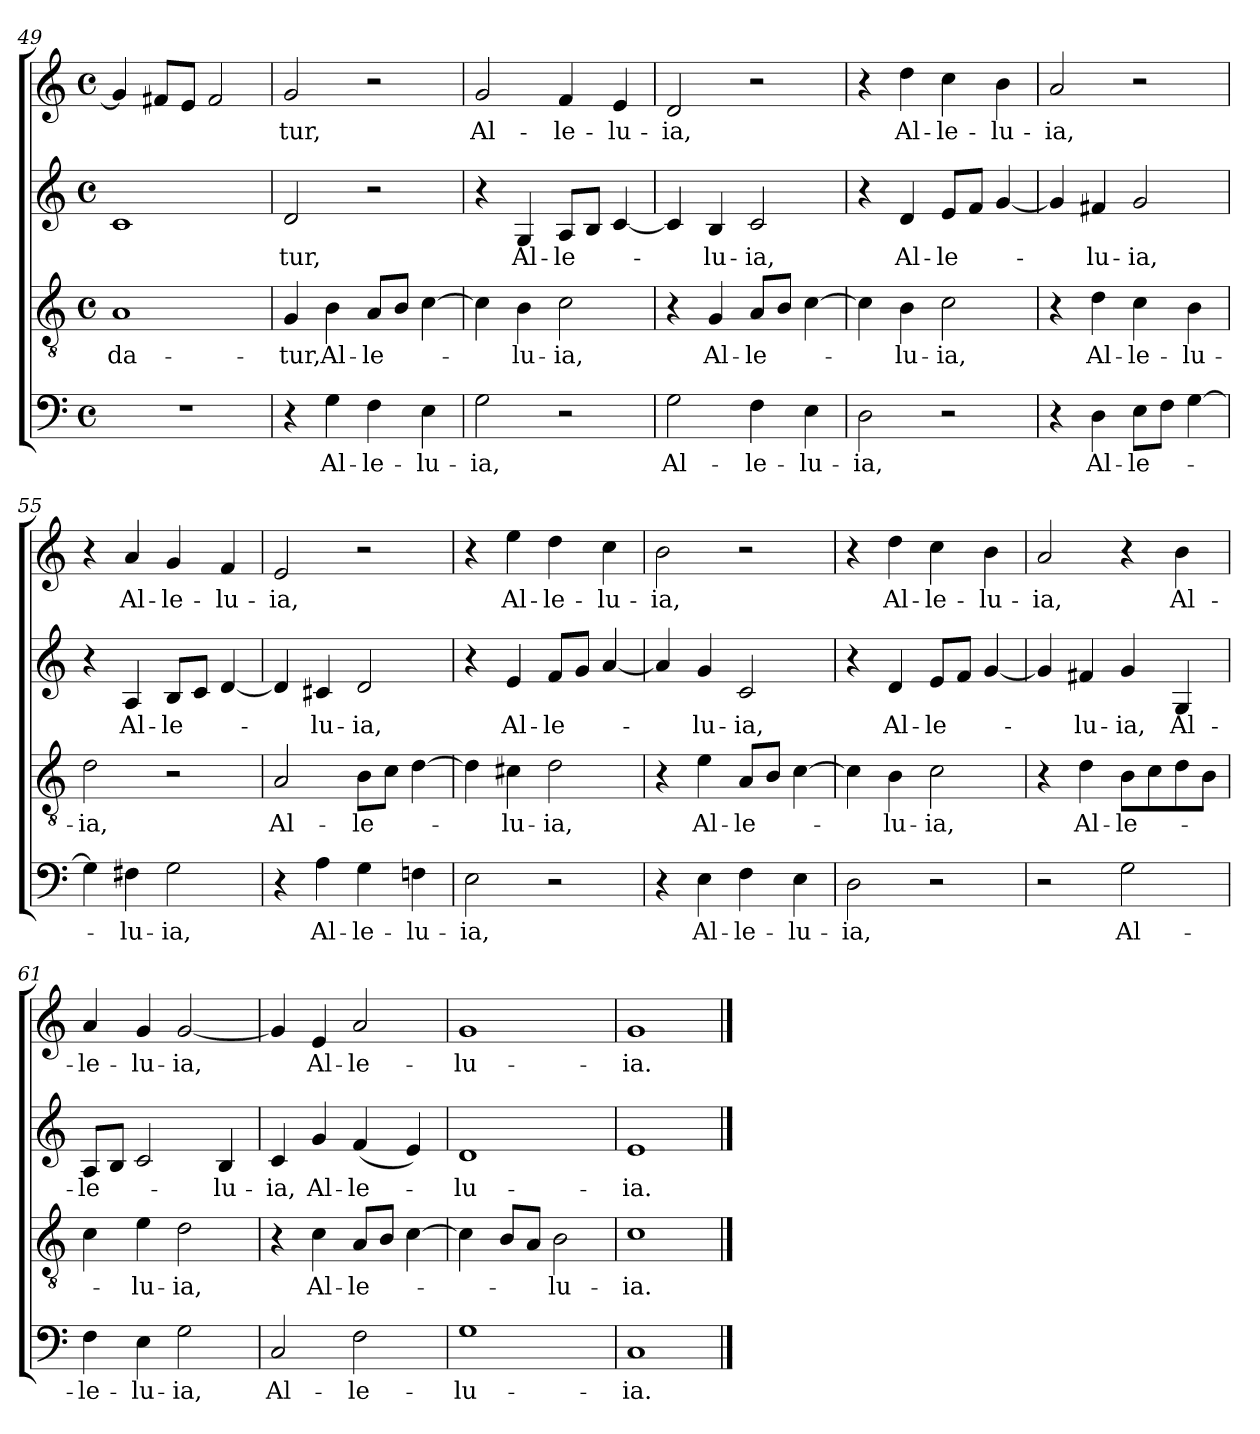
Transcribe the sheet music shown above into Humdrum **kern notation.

**kern	**text	**kern	**text	**kern	**text	**kern	**text
*part4	*part4	*part3	*part3	*part2	*part2	*part1	*part1
*staff4	*staff4	*staff3	*staff3	*staff2	*staff2	*staff1	*staff1
*clefF4	*	*clefGv2	*	*clefG2	*	*clefG2	*
*k[]	*	*k[]	*	*k[]	*	*k[]	*
*C:	*	*C:	*	*C:	*	*C:	*
*M4/4	*	*M4/4	*	*M4/4	*	*M4/4	*
*met(c)	*	*met(c)	*	*met(c)	*	*met(c)	*
=49	=49	=49	=49	=49	=49	=49	=49
1r	.	1A	da-	1c	.	4g/]	.
.	.	.	.	.	.	8f#X/L	.
.	.	.	.	.	.	8e/J	.
.	.	.	.	.	.	2f#/	.
=50	=50	=50	=50	=50	=50	=50	=50
4r	.	4G/	-tur,	2d/	-tur,	2g/	-tur,
4G\	Al-	4B\	Al-	.	.	.	.
4F\	-le-	8A/L	-le-	2r	.	2r	.
.	.	8B/J	.	.	.	.	.
4E\	-lu-	[4c\	.	.	.	.	.
!!LO:PB:g=z
=51	=51	=51	=51	=51	=51	=51	=51
2G\	-ia,	4c\]	.	4r	.	2g/	Al-
.	.	4B\	-lu-	4G/	Al-	.	.
2r	.	2c\	-ia,	8A/L	-le-	4f/	-le-
.	.	.	.	8B/J	.	.	.
.	.	.	.	[4c/	.	4e/	-lu-
=52	=52	=52	=52	=52	=52	=52	=52
2G\	Al-	4r	.	4c/]	.	2d/	-ia,
.	.	4G/	Al-	4B/	-lu-	.	.
4F\	-le-	8A/L	-le-	2c/	-ia,	2r	.
.	.	8B/J	.	.	.	.	.
4E\	-lu-	[4c\	.	.	.	.	.
=53	=53	=53	=53	=53	=53	=53	=53
2D\	-ia,	4c\]	.	4r	.	4r	.
.	.	4B\	-lu-	4d/	Al-	4dd\	Al-
2r	.	2c\	-ia,	8e/L	-le-	4cc\	-le-
.	.	.	.	8f/J	.	.	.
.	.	.	.	[4g/	.	4b\	-lu-
=54	=54	=54	=54	=54	=54	=54	=54
4r	.	4r	.	4g/]	.	2a/	-ia,
4D\	Al-	4d\	Al-	4f#X/	-lu-	.	.
8E\L	-le-	4c\	-le-	2g/	-ia,	2r	.
8F\J	.	.	.	.	.	.	.
[4G\	.	4B\	-lu-	.	.	.	.
=55	=55	=55	=55	=55	=55	=55	=55
4G\]	.	2d\	-ia,	4r	.	4r	.
4F#X\	-lu-	.	.	4A/	Al-	4a/	Al-
2G\	-ia,	2r	.	8B/L	-le-	4g/	-le-
.	.	.	.	8c/J	.	.	.
.	.	.	.	[4d/	.	4f/	-lu-
!!LO:LB:g=z
=56	=56	=56	=56	=56	=56	=56	=56
4r	.	2A/	Al-	4d/]	.	2e/	-ia,
4A\	Al-	.	.	4c#X/	-lu-	.	.
4G\	-le-	8B\L	-le-	2d/	-ia,	2r	.
.	.	8c\J	.	.	.	.	.
4Fn\	-lu-	[4d\	.	.	.	.	.
=57	=57	=57	=57	=57	=57	=57	=57
2E\	-ia,	4d\]	.	4r	.	4r	.
.	.	4c#X\	-lu-	4e/	Al-	4ee\	Al-
2r	.	2d\	-ia,	8f/L	-le-	4dd\	-le-
.	.	.	.	8g/J	.	.	.
.	.	.	.	[4a/	.	4cc\	-lu-
=58	=58	=58	=58	=58	=58	=58	=58
4r	.	4r	.	4a/]	.	2b\	-ia,
4E\	Al-	4e\	Al-	4g/	-lu-	.	.
4F\	-le-	8A/L	-le-	2c/	-ia,	2r	.
.	.	8B/J	.	.	.	.	.
4E\	-lu-	[4c\	.	.	.	.	.
=59	=59	=59	=59	=59	=59	=59	=59
2D\	-ia,	4c\]	.	4r	.	4r	.
.	.	4B\	-lu-	4d/	Al-	4dd\	Al-
2r	.	2c\	-ia,	8e/L	-le-	4cc\	-le-
.	.	.	.	8f/J	.	.	.
.	.	.	.	[4g/	.	4b\	-lu-
=60	=60	=60	=60	=60	=60	=60	=60
2r	.	4r	.	4g/]	.	2a/	-ia,
.	.	4d\	Al-	4f#X/	-lu-	.	.
2G\	Al-	8B\L	-le-	4g/	-ia,	4r	.
.	.	8c\	.	.	.	.	.
.	.	8d\	.	4G/	Al-	4b\	Al-
.	.	8B\J	.	.	.	.	.
!!LO:PB:g=z
=61	=61	=61	=61	=61	=61	=61	=61
4F\	-le-	4c\	.	8A/L	-le-	4a/	-le-
.	.	.	.	8B/J	.	.	.
4E\	-lu-	4e\	-lu-	2c/	.	4g/	-lu-
2G\	-ia,	2d\	-ia,	.	.	[2g/	-ia,
.	.	.	.	4B/	-lu-	.	.
=62	=62	=62	=62	=62	=62	=62	=62
2C/	Al-	4r	.	4c/	-ia,	4g/]	.
.	.	4c\	Al-	4g/	Al-	4e/	Al-
2F\	-le-	8A/L	-le-	(4f/	-le-	2a/	-le-
.	.	8B/J	.	.	.	.	.
.	.	[4c\	.	4e/)	.	.	.
=63	=63	=63	=63	=63	=63	=63	=63
1G	-lu-	4c\]	.	1d	-lu-	1g	-lu-
.	.	8B/L	.	.	.	.	.
.	.	8A/J	.	.	.	.	.
.	.	2B\	-lu-	.	.	.	.
=64	=64	=64	=64	=64	=64	=64	=64
1C	-ia.	1c	-ia.	1e	-ia.	1g	-ia.
==	==	==	==	==	==	==	==
*-	*-	*-	*-	*-	*-	*-	*-
